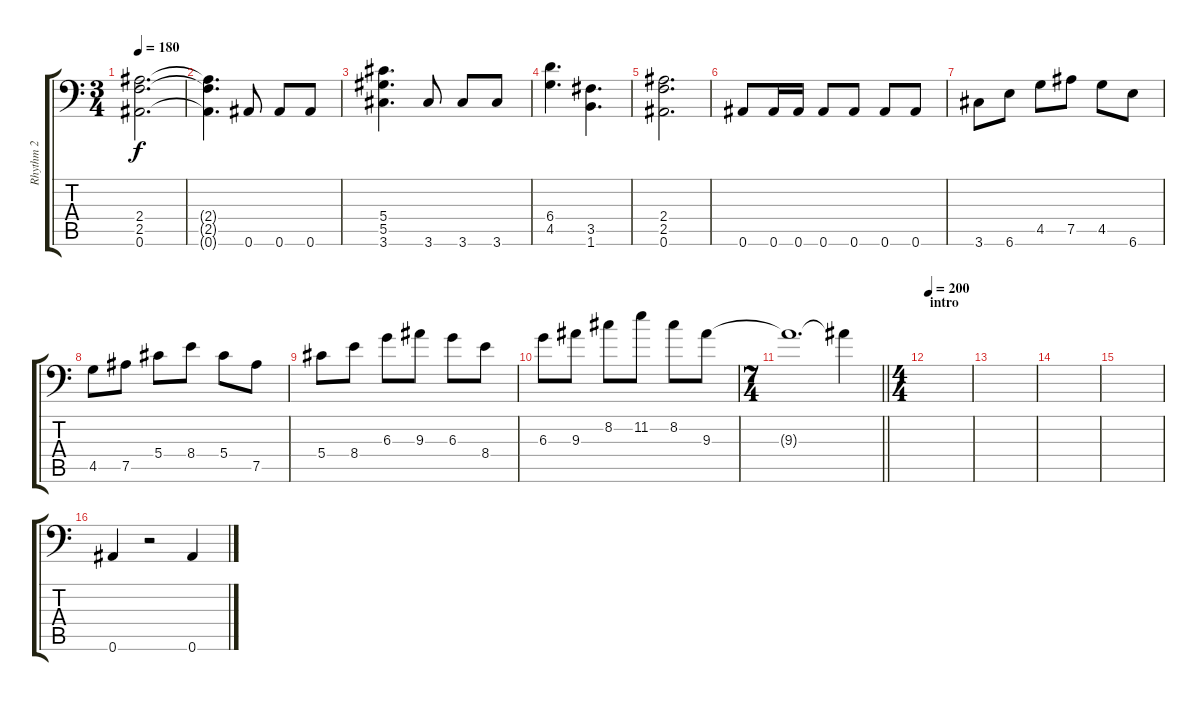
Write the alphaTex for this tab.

\track ("Rhythm 2" "Rhythm 2") {instrument distortionguitar}
\staff {score tabs}
\tuning (Bb3 F3 Db3 Ab2 Eb2 Bb1) {hide}
\ts (3 4)
\tempo 180
\clef f4
\ks c
(2.4 2.5 0.6).2{d dy f} |
(2.4{t} 2.5{t} 0.6{t}).4{d} 0.6.8 0.6.8 0.6.8 |
(5.4 5.5 3.6).4{d} 3.6.8 3.6.8 3.6.8 |
(6.4 4.5).4{d} (3.5 1.6).4{d} |
(2.4 2.5 0.6).2{d} |
0.6.8 0.6.16 0.6.16 0.6.8 0.6.8 0.6.8 0.6.8 |
3.6.8 6.6.8 4.5.8 7.5.8 4.5.8 6.6.8 |
4.5.8 7.5.8 5.4.8 8.4.8 5.4.8 7.5.8 |
5.4.8 8.4.8 6.3.8 9.3.8 6.3.8 8.4.8 |
6.3.8 9.3.8 8.2.8 11.2.8 8.2.8 9.3.8 |
\ts (7 4)
\barLineRight lightlight
9.3{t}.1{d} 9.3{t}.4 |
\ts (4 4)
\section ("" "intro")
\tempo 200
|
|
|
|
0.6.4 r.2 0.6.4
